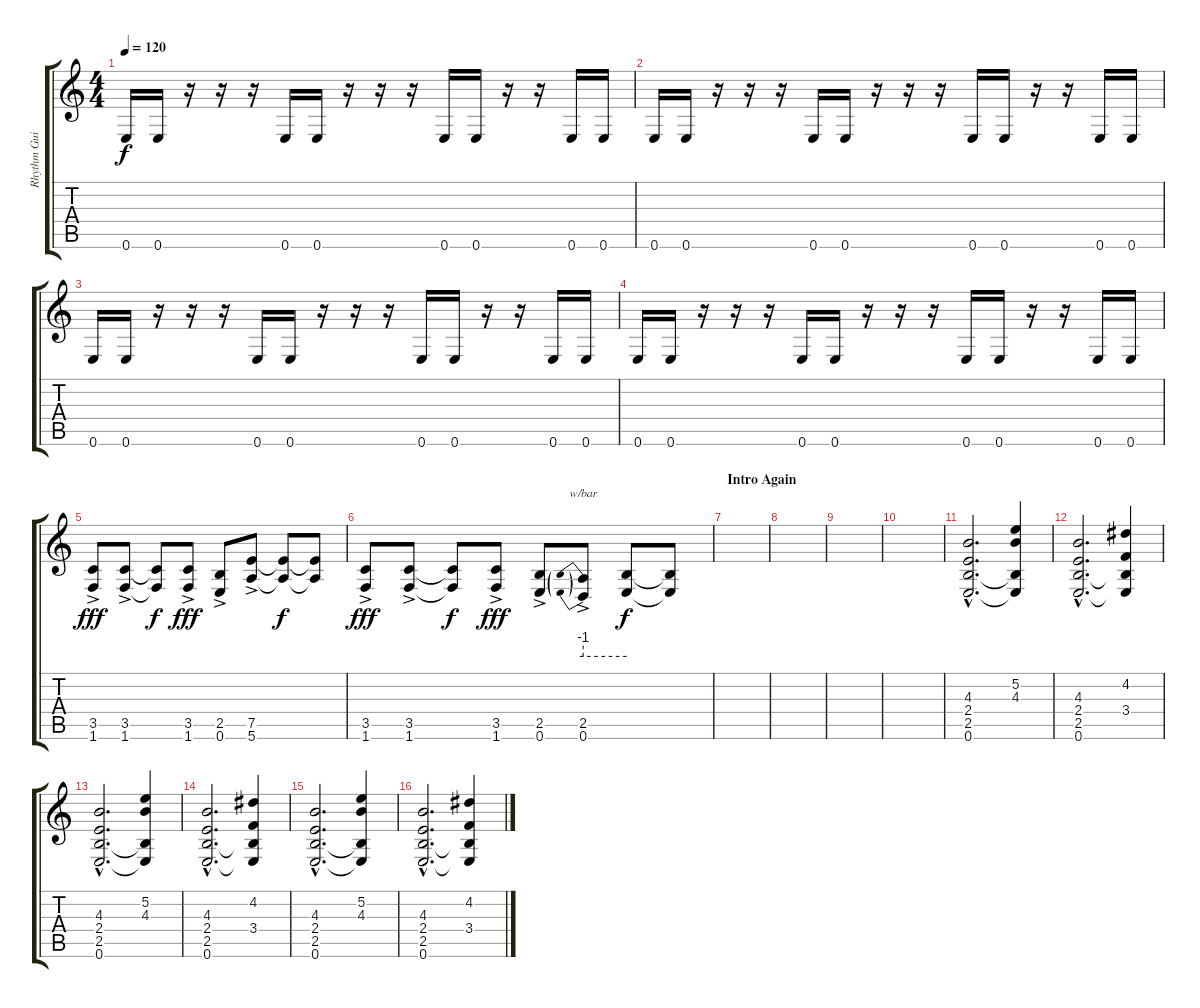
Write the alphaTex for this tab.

\track ("Rhythm Guitar" "Rhythm Gui") {instrument distortionguitar}
\staff {score tabs}
\tuning (E4 B3 G3 D3 A2 E2) {hide}
\ts (4 4)
\tempo 120
\clef g2
\ks c
0.6.16{dy f} 0.6.16 r.16 r.16 r.16 0.6.16 0.6.16 r.16 r.16 r.16 0.6.16 0.6.16 r.16 r.16 0.6.16 0.6.16 |
0.6.16 0.6.16 r.16 r.16 r.16 0.6.16 0.6.16 r.16 r.16 r.16 0.6.16 0.6.16 r.16 r.16 0.6.16 0.6.16 |
0.6.16 0.6.16 r.16 r.16 r.16 0.6.16 0.6.16 r.16 r.16 r.16 0.6.16 0.6.16 r.16 r.16 0.6.16 0.6.16 |
0.6.16 0.6.16 r.16 r.16 r.16 0.6.16 0.6.16 r.16 r.16 r.16 0.6.16 0.6.16 r.16 r.16 0.6.16 0.6.16 |
(3.5 1.6{ac}).8{dy fff instrument distortionguitar} (3.5 1.6{ac}).8 (3.5{t} 1.6{t}).8{dy f} (3.5 1.6{ac}).8{dy fff} (2.5 0.6{ac}).8 (7.5 5.6{ac}).8 (7.5{t} 5.6{t}).8{dy f} (7.5{t} 5.6{t}).8 |
(3.5 1.6{ac}).8{dy fff} (3.5 1.6{ac}).8 (3.5{t} 1.6{t}).8{dy f} (3.5 1.6{ac}).8{dy fff} (2.5 0.6{ac}).8 (2.5 0.6{ac}).8{tbe (predive default 0 -4 60 -4)} (2.5{t} 0.6{t}).8{dy f} (2.5{t} 0.6{t}).8 |
\section ("" "Intro Again")
|
|
|
|
(4.3{hac} 2.4{hac} 2.5{hac} 0.6{hac}).2{d} (5.2 4.3 2.5{t} 0.6{t}).4 |
(4.3{hac} 2.4{hac} 2.5{hac} 0.6{hac}).2{d} (4.2 3.4 2.5{t} 0.6{t}).4 |
(4.3{hac} 2.4{hac} 2.5{hac} 0.6{hac}).2{d} (5.2 4.3 2.5{t} 0.6{t}).4 |
(4.3{hac} 2.4{hac} 2.5{hac} 0.6{hac}).2{d} (4.2 3.4 2.5{t} 0.6{t}).4 |
(4.3{hac} 2.4{hac} 2.5{hac} 0.6{hac}).2{d} (5.2 4.3 2.5{t} 0.6{t}).4 |
(4.3{hac} 2.4{hac} 2.5{hac} 0.6{hac}).2{d} (4.2 3.4 2.5{t} 0.6{t}).4
